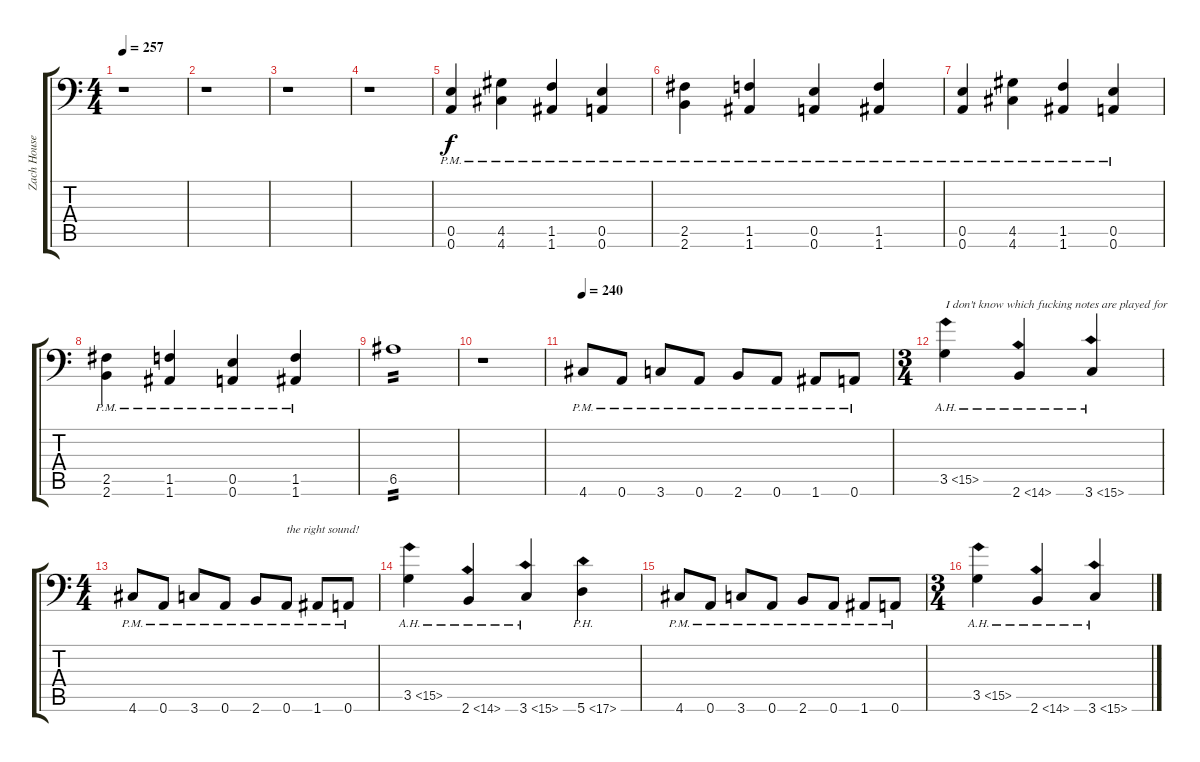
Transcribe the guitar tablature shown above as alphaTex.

\track ("Zach Householder" "Zach House") {instrument distortionguitar}
\staff {score tabs}
\tuning (B3 Gb3 D3 A2 E2 A1) {hide}
\ts (4 4)
\tempo 257
\clef f4
\ks c
r.1{dy f} |
r.1 |
r.1 |
r.1 |
(0.5{pm} 0.6{pm}).4 (4.5{pm} 4.6{pm}).4 (1.5{pm} 1.6{pm}).4 (0.5{pm} 0.6{pm}).4 |
(2.5{pm} 2.6{pm}).4 (1.5{pm} 1.6{pm}).4 (0.5{pm} 0.6{pm}).4 (1.5{pm} 1.6{pm}).4 |
(0.5{pm} 0.6{pm}).4 (4.5{pm} 4.6{pm}).4 (1.5{pm} 1.6{pm}).4 (0.5{pm} 0.6{pm}).4 |
(2.5{pm} 2.6{pm}).4 (1.5{pm} 1.6{pm}).4 (0.5{pm} 0.6{pm}).4 (1.5{pm} 1.6{pm}).4 |
6.5.1{tp 2} |
r.1 |
\tempo 240
4.6{pm}.8 0.6{pm}.8 3.6{pm}.8 0.6{pm}.8 2.6{pm}.8 0.6{pm}.8 1.6{pm}.8 0.6{pm}.8 |
\ts (3 4)
3.5{ah 12}.4{txt "I don't know which fucking notes are played for"} 2.6{ah 12}.4 3.6{ah 12}.4 |
\ts (4 4)
4.6{pm}.8 0.6{pm}.8 3.6{pm}.8 0.6{pm}.8 2.6{pm}.8 0.6{pm}.8{txt "the right sound!"} 1.6{pm}.8 0.6{pm}.8 |
3.5{ah 12}.4 2.6{ah 12}.4 3.6{ah 12}.4 5.6{ph 12}.4 |
4.6{pm}.8 0.6{pm}.8 3.6{pm}.8 0.6{pm}.8 2.6{pm}.8 0.6{pm}.8 1.6{pm}.8 0.6{pm}.8 |
\ts (3 4)
3.5{ah 12}.4 2.6{ah 12}.4 3.6{ah 12}.4
